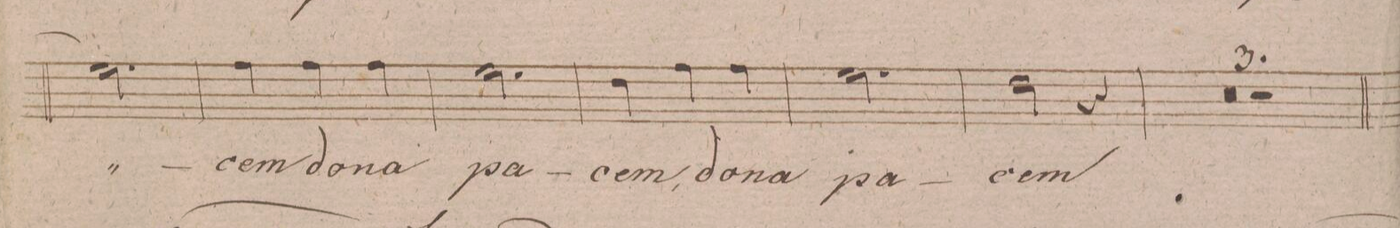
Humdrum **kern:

**kern	**text	**dynam
*I"Alto	*	*
*clefC3	*	*
*k[f#c#g#d#]	*	*
*M3/4	*	*
2.f#)	.	.
=151	=151	=151
4g#	-cem,	.
4g#	do-	.
4g#	-na	.
=152	=152	=152
2.f#	pa-	.
=153	=153	=153
4e	-cem,	.
4g#	do-	.
4g#	-na	.
=154	=154	=154
2.f#	pa-	.
=155	=155	=155
2e	-cem,	.
4r	.	.
=156	=156	=156
1.r	.	.
=157	=157	=157
=158	=158	=158
2.r	.	.
=159	=159	=159
*-	*-	*-
